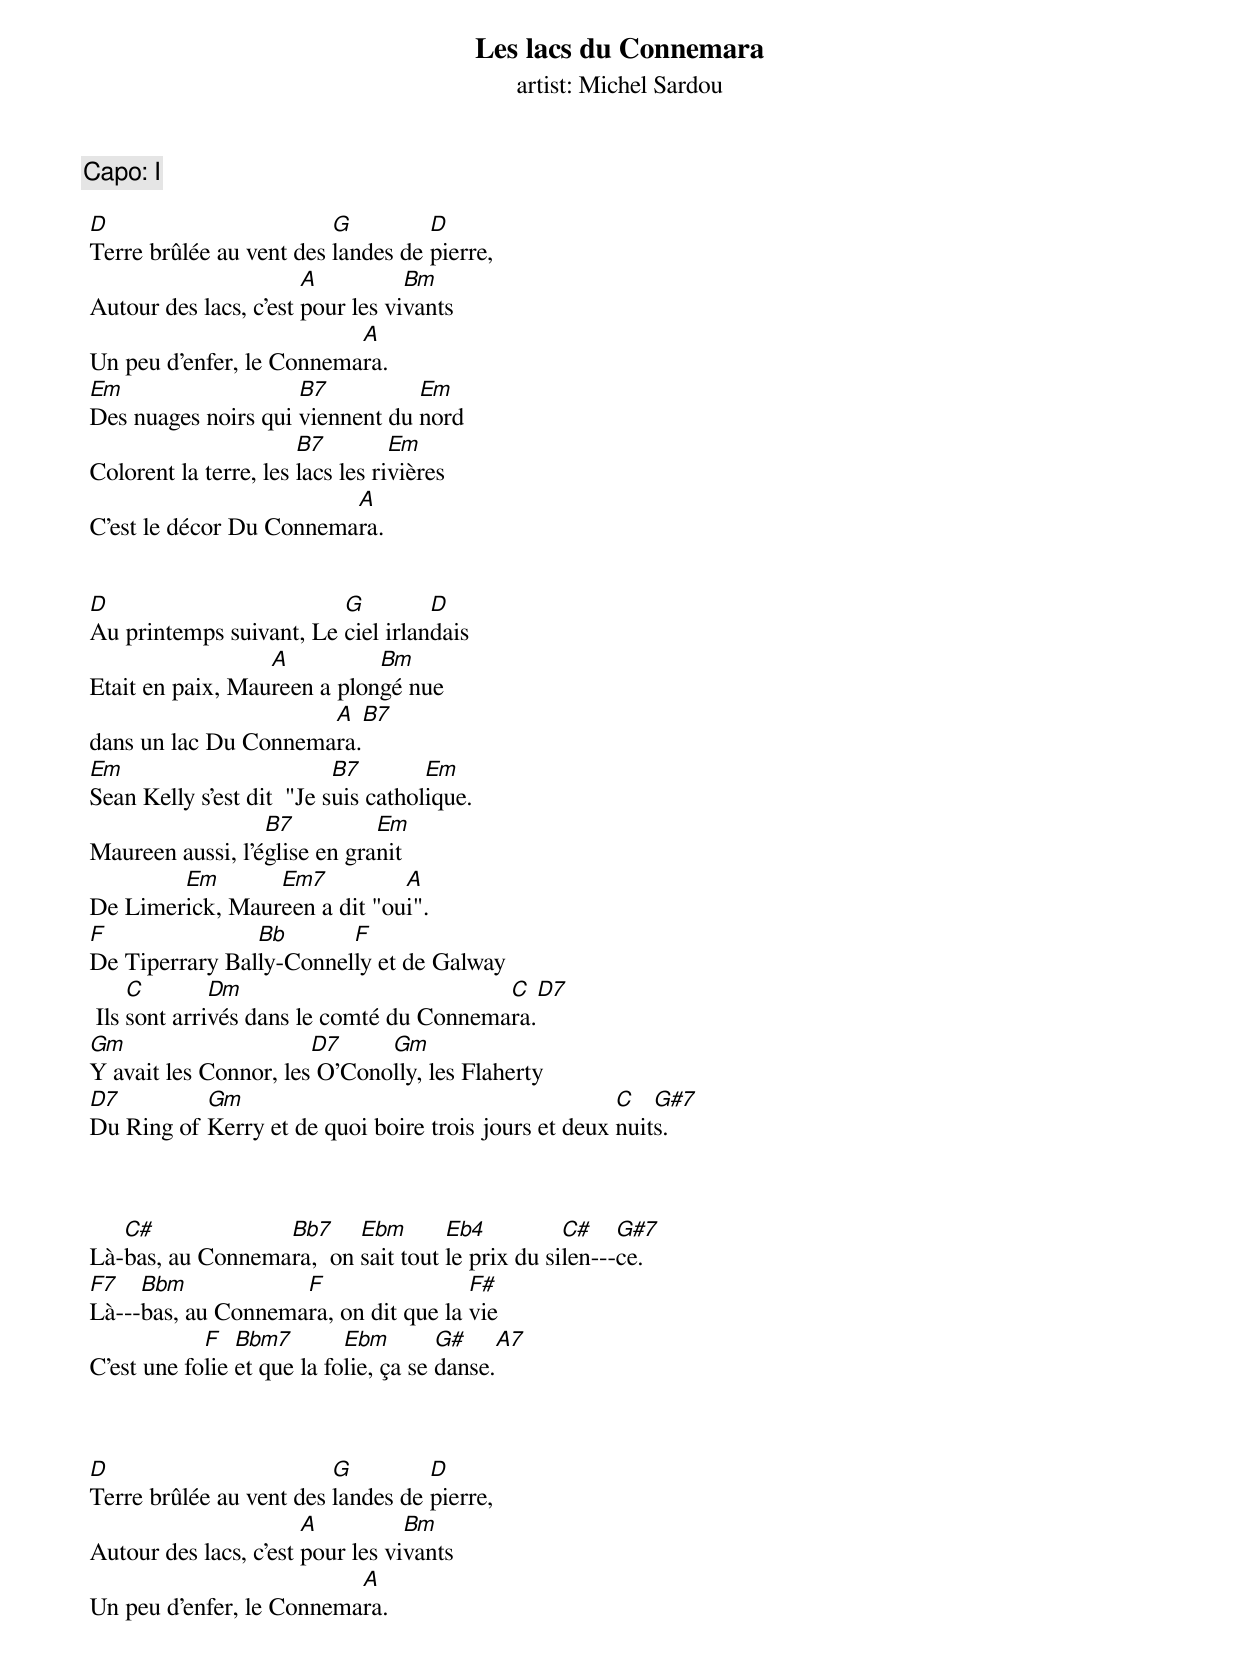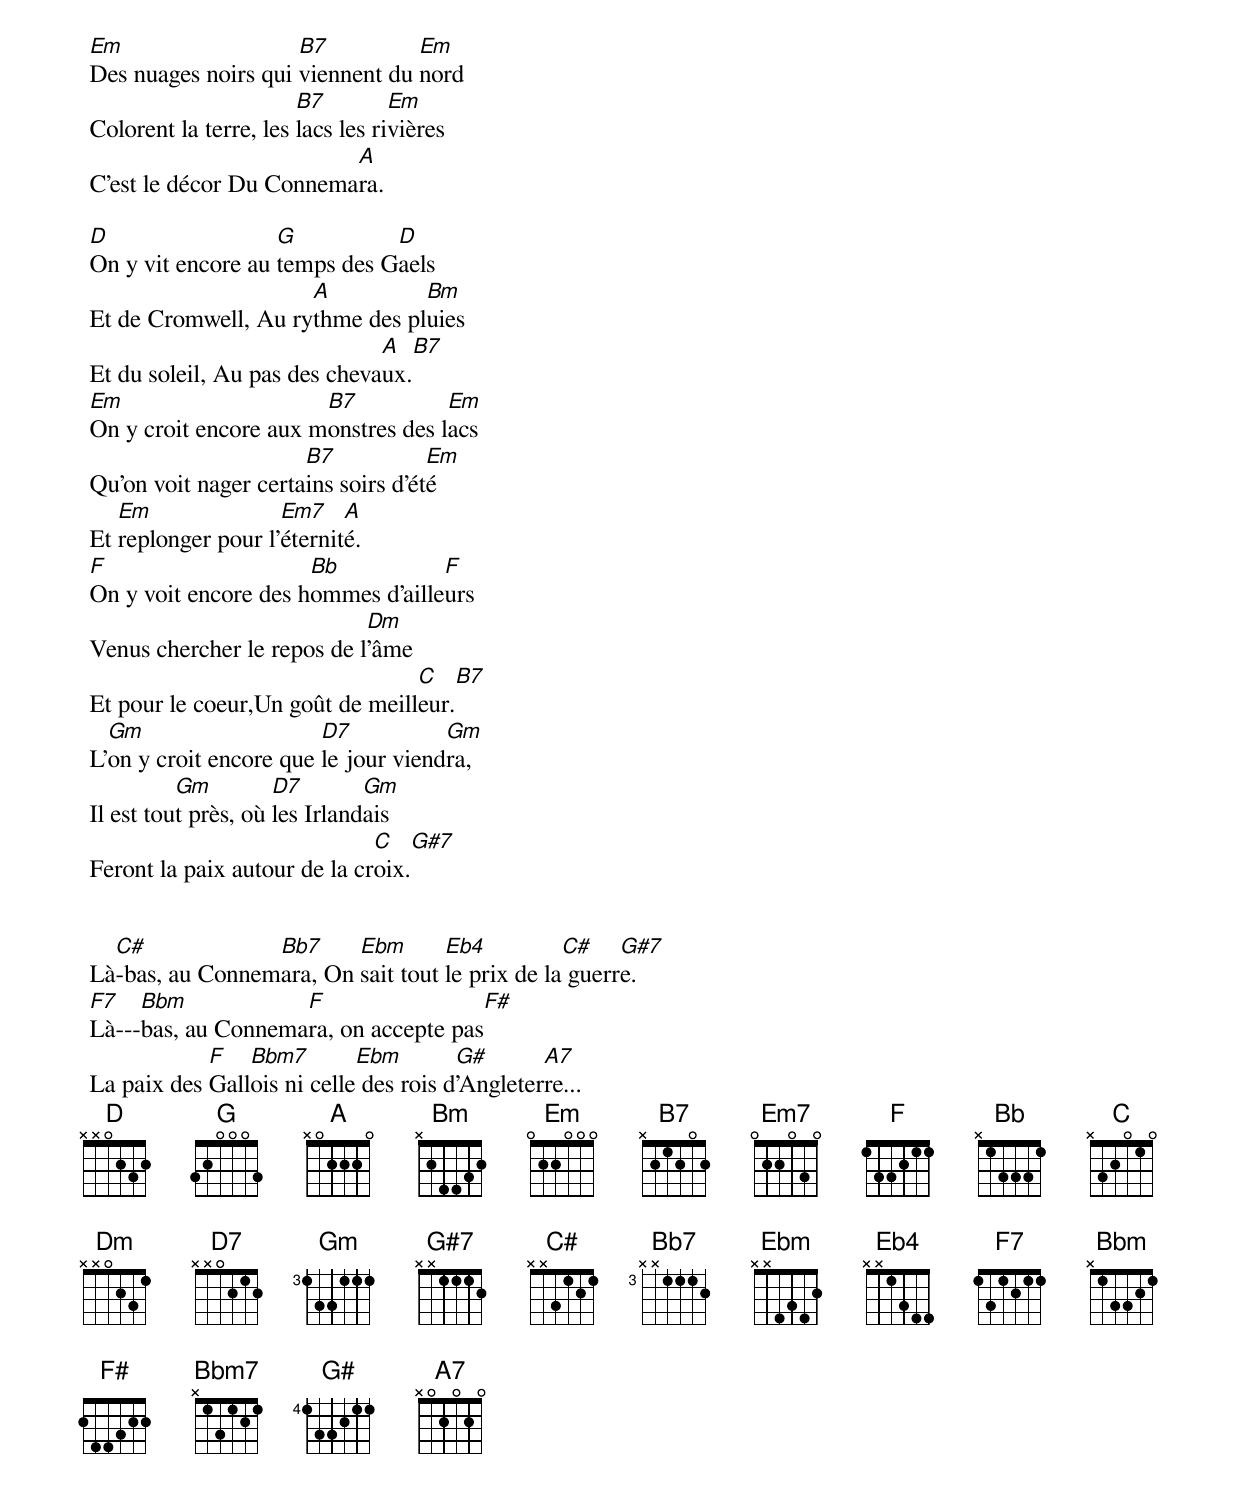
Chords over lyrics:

Les lacs du Connemara
artist: Michel Sardou
Capo: I

 D                        G         D
 Terre brûlée au vent des landes de pierre,
                        A          Bm
 Autour des lacs, c'est pour les vivants
                           A
 Un peu d'enfer, le Connemara.
 Em                   B7          Em
 Des nuages noirs qui viennent du nord
                        B7         Em
 Colorent la terre, les lacs les rivières
                          A
 C'est le décor Du Connemara.


 D                        G         D
 Au printemps suivant, Le ciel irlandais
                   A          Bm
 Etait en paix, Maureen a plongé nue
                       A   B7
 dans un lac Du Connemara.
 Em                         B7        Em
 Sean Kelly s'est dit  "Je suis catholique.
                   B7          Em
 Maureen aussi, l'église en granit
         Em       Em7          A
 De Limerick, Maureen a dit "oui".
 F               Bb       F
 De Tiperrary Bally-Connelly et de Galway
      C        Dm                          C   D7
  Ils sont arrivés dans le comté du Connemara.
 Gm                     D7     Gm
 Y avait les Connor, les O'Conolly, les Flaherty
 D7         Gm                                         C   G#7
 Du Ring of Kerry et de quoi boire trois jours et deux nuits.



    C#             Bb7     Ebm       Eb4          C#    G#7
 Là-bas, au Connemara,  on sait tout le prix du silen---ce.
 F7   Bbm            F                 F#
 Là---bas, au Connemara, on dit que la vie
             F   Bbm7        Ebm        G#       A7
 C'est une folie et que la folie, ça se danse.



 D                        G         D
 Terre brûlée au vent des landes de pierre,
                        A          Bm
 Autour des lacs, c'est pour les vivants
                           A
 Un peu d'enfer, le Connemara.
 Em                   B7          Em
 Des nuages noirs qui viennent du nord
                        B7         Em
 Colorent la terre, les lacs les rivières
                          A
 C'est le décor Du Connemara.

 D                  G          D
 On y vit encore au temps des Gaels
                      A          Bm
 Et de Cromwell, Au rythme des pluies
                               A   B7
 Et du soleil, Au pas des chevaux.
 Em                     B7           Em
 On y croit encore aux monstres des lacs
                       B7            Em
 Qu'on voit nager certains soirs d'été
    Em               Em7    A
 Et replonger pour l'éternité.
 F                     Bb           F
 On y voit encore des hommes d'ailleurs
                             Dm
 Venus chercher le repos de l'âme
                                  C    B7
 Et pour le coeur,Un goût de meilleur.
   Gm                    D7           Gm
 L'on y croit encore que le jour viendra,
           Gm         D7        Gm
 Il est tout près, où les Irlandais
                               C    G#7
 Feront la paix autour de la croix.


   C#             Bb7     Ebm       Eb4          C#    G#7
 Là-bas, au Connemara, On sait tout le prix de la guerre.
 F7   Bbm            F                 F#
 Là---bas, au Connemara, on accepte pas
             F   Bbm7        Ebm        G#       A7
 La paix des Gallois ni celle des rois d'Angleterre...
